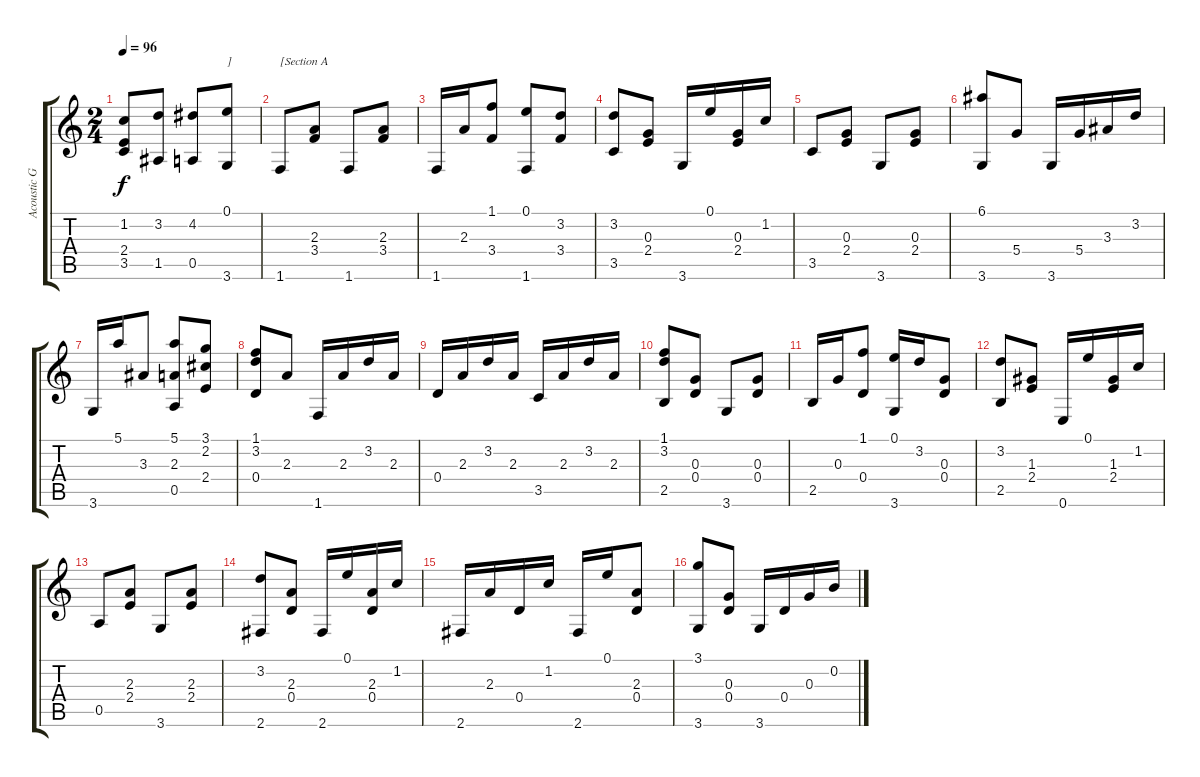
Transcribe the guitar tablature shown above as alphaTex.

\track ("Acoustic Guitar" "Acoustic G") {instrument acousticguitarsteel}
\staff {score tabs}
\tuning (E4 B3 G3 D3 A2 E2) {hide}
\ts (2 4)
\tempo 96
\clef g2
\ks c
(1.2 2.4 3.5).8{dy f} (3.2 1.5).8 (4.2 0.5).8 (0.1 3.6).8{txt "]"} |
1.6.8{txt "[Section A"} (2.3 3.4).8 1.6.8 (2.3 3.4).8 |
1.6.16 2.3.16 (1.1 3.4).8 (0.1 1.6).8 (3.2 3.4).8 |
(3.2 3.5).8 (0.3 2.4).8 3.6.16 0.1.16 (0.3 2.4).16 1.2.16 |
3.5.8 (0.3 2.4).8 3.6.8 (0.3 2.4).8 |
(6.1 3.6).8 5.4.8 3.6.16 5.4.16 3.3.16 3.2.16 |
3.6.16 5.1.16 3.3.8 (5.1 2.3 0.5).8 (3.1 2.2 2.4).8 |
(1.1 3.2 0.4).8 2.3.8 1.6.16 2.3.16 3.2.16 2.3.16 |
0.4.16 2.3.16 3.2.16 2.3.16 3.5.16 2.3.16 3.2.16 2.3.16 |
(1.1 3.2 2.5).8 (0.3 0.4).8 3.6.8 (0.3 0.4).8 |
2.5.16 0.3.16 (1.1 0.4).8 (0.1 3.6).16 3.2.16 (0.3 0.4).8 |
(3.2 2.5).8 (1.3 2.4).8 0.6.16 0.1.16 (1.3 2.4).16 1.2.16 |
0.5.8 (2.3 2.4).8 3.6.8 (2.3 2.4).8 |
(3.2 2.6).8 (2.3 0.4).8 2.6.16 0.1.16 (2.3 0.4).16 1.2.16 |
2.6.16 2.3.16 0.4.16 1.2.16 2.6.16 0.1.16 (2.3 0.4).8 |
(3.1 3.6).8 (0.3 0.4).8 3.6.16 0.4.16 0.3.16 0.2.16
